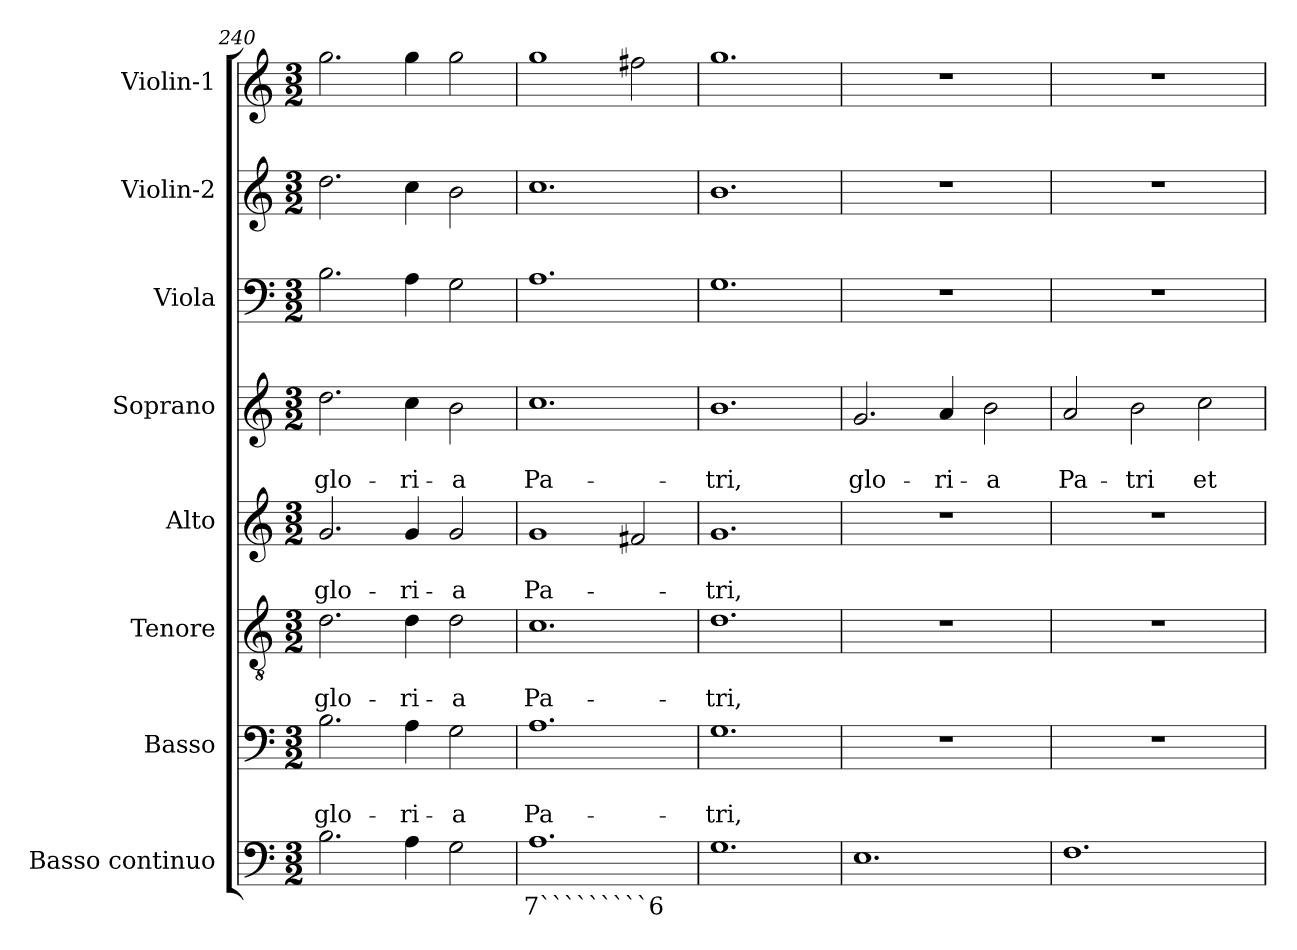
**kern	**text	**kern	**text	**text	**kern	**text	**text	**kern	**text	**text	**kern	**text	**text	**kern	**kern	**kern
*part8	*part8	*part7	*part7	*part7	*part6	*part6	*part6	*part5	*part5	*part5	*part4	*part4	*part4	*part3	*part2	*part1
*staff8	*staff8	*staff7	*staff7	*staff7	*staff6	*staff6	*staff6	*staff5	*staff5	*staff5	*staff4	*staff4	*staff4	*staff3	*staff2	*staff1
*I"Basso continuo	*	*I"Basso	*	*	*I"Tenore	*	*	*I"Alto	*	*	*I"Soprano	*	*	*I"Viola	*I"Violin-2	*I"Violin-1
*I'BC	*	*I'B	*	*	*I'T	*	*	*I'A	*	*	*I'S	*	*	*I'Va	*I'V2	*I'V1
*clefF4	*	*clefF4	*	*	*clefGv2	*	*	*clefG2	*	*	*clefG2	*	*	*clefF4	*clefG2	*clefG2
*k[]	*	*k[]	*	*	*k[]	*	*	*k[]	*	*	*k[]	*	*	*k[]	*k[]	*k[]
*C:	*	*C:	*	*	*C:	*	*	*C:	*	*	*C:	*	*	*C:	*C:	*C:
*M3/2	*	*M3/2	*	*	*M3/2	*	*	*M3/2	*	*	*M3/2	*	*	*M3/2	*M3/2	*M3/2
=240	=240	=240	=240	=240	=240	=240	=240	=240	=240	=240	=240	=240	=240	=240	=240	=240
!	!	!	!	!LO:LY:b	!	!	!LO:LY:b	!	!	!LO:LY:b	!	!	!LO:LY:b	!	!	!
2.B\	.	2.B\	.	glo-	2.d\	.	glo-	2.g/	.	glo-	2.dd\	.	glo-	2.B\	2.dd\	2.gg\
!	!	!	!	!LO:LY:b	!	!	!LO:LY:b	!	!	!LO:LY:b	!	!	!LO:LY:b	!	!	!
4A\	.	4A\	.	-ri-	4d\	.	-ri-	4g/	.	-ri-	4cc\	.	-ri-	4A\	4cc\	4gg\
!	!	!	!	!LO:LY:b	!	!	!LO:LY:b	!	!	!LO:LY:b	!	!	!LO:LY:b	!	!	!
2G\	.	2G\	.	-a	2d\	.	-a	2g/	.	-a	2b\	.	-a	2G\	2b\	2gg\
=241	=241	=241	=241	=241	=241	=241	=241	=241	=241	=241	=241	=241	=241	=241	=241	=241
!	!LO:LY:b	!	!	!LO:LY:b	!	!	!LO:LY:b	!	!	!LO:LY:b	!	!	!LO:LY:b	!	!	!
1.A	7`````````6	1.A	.	Pa-	1.c	.	Pa-	1g	.	Pa-	1.cc	.	Pa-	1.A	1.cc	1gg
.	.	.	.	.	.	.	.	2f#X/	.	.	.	.	.	.	.	2ff#X\
=242	=242	=242	=242	=242	=242	=242	=242	=242	=242	=242	=242	=242	=242	=242	=242	=242
!	!	!	!	!LO:LY:b	!	!	!LO:LY:b	!	!	!LO:LY:b	!	!	!LO:LY:b	!	!	!
1.G	.	1.G	.	-tri,	1.d	.	-tri,	1.g	.	-tri,	1.b	.	-tri,	1.G	1.b	1.gg
=243	=243	=243	=243	=243	=243	=243	=243	=243	=243	=243	=243	=243	=243	=243	=243	=243
!	!	!	!	!	!	!	!	!	!	!	!	!	!LO:LY:b	!	!	!
1.E	.	1.r	.	.	1.r	.	.	1.r	.	.	2.g/	.	glo-	1.r	1.r	1.r
!	!	!	!	!	!	!	!	!	!	!	!	!	!LO:LY:b	!	!	!
.	.	.	.	.	.	.	.	.	.	.	4a/	.	-ri-	.	.	.
!	!	!	!	!	!	!	!	!	!	!	!	!	!LO:LY:b	!	!	!
.	.	.	.	.	.	.	.	.	.	.	2b\	.	-a	.	.	.
=244	=244	=244	=244	=244	=244	=244	=244	=244	=244	=244	=244	=244	=244	=244	=244	=244
!	!	!	!	!	!	!	!	!	!	!	!	!	!LO:LY:b	!	!	!
1.F	.	1.r	.	.	1.r	.	.	1.r	.	.	2a/	.	Pa-	1.r	1.r	1.r
!	!	!	!	!	!	!	!	!	!	!	!	!	!LO:LY:b	!	!	!
.	.	.	.	.	.	.	.	.	.	.	2b\	.	-tri	.	.	.
!	!	!	!	!	!	!	!	!	!	!	!	!	!LO:LY:b	!	!	!
.	.	.	.	.	.	.	.	.	.	.	2cc\	.	et	.	.	.
=	=	=	=	=	=	=	=	=	=	=	=	=	=	=	=	=
*-	*-	*-	*-	*-	*-	*-	*-	*-	*-	*-	*-	*-	*-	*-	*-	*-
